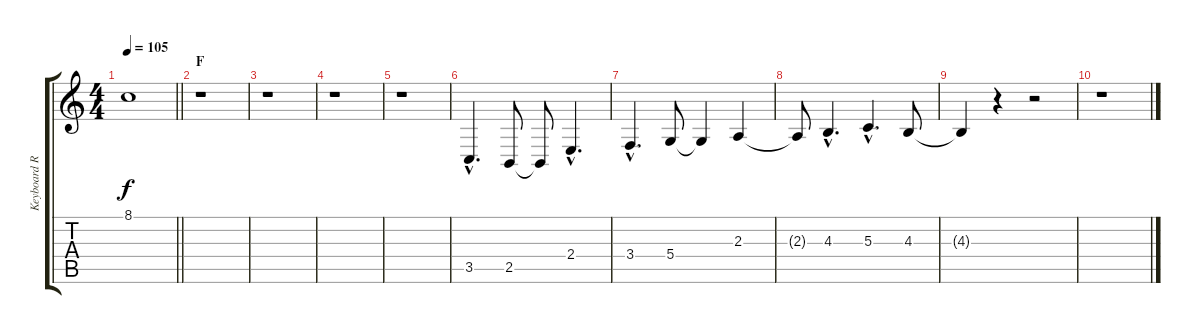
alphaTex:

\track ("Keyboard R" "Keyboard R") {instrument pad6metallic}
\staff {score tabs}
\tuning (E4 B3 G3 D3 A2 E2) {hide}
\ts (4 4)
\tempo 105
\clef g2
\barLineRight lightlight
\ks c
8.1{t}.1{dy f} |
\section ("" "F")
r.1 |
r.1 |
r.1 |
r.1 |
3.5{hac}.4{d} 2.5.8 2.5{t}.8 2.4{hac}.4{d} |
3.4{hac}.4{d} 5.4.8 5.4{t}.4 2.3.4 |
2.3{t}.8 4.3{hac}.4{d} 5.3{hac}.4{d} 4.3.8 |
4.3{t}.4 r.4 r.2 |
r.1
